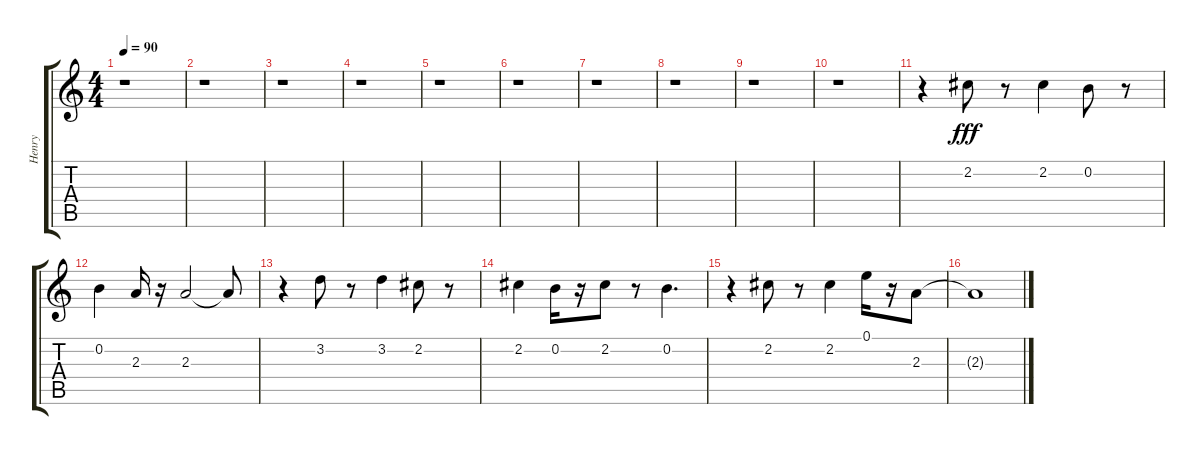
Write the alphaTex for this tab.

\track ("Henry" "Henry") {instrument overdrivenguitar}
\staff {score tabs}
\tuning (E4 B3 G3 D3 A2 E2) {hide}
\ts (4 4)
\tempo 90
\clef g2
\ks c
r.1{dy fff} |
r.1 |
r.1 |
r.1 |
r.1 |
r.1 |
r.1 |
r.1 |
r.1 |
r.1 |
r.4 2.2.8 r.8 2.2.4 0.2.8 r.8 |
0.2.4 2.3.16 r.16 2.3.2 2.3{t}.8 |
r.4 3.2.8 r.8 3.2.4 2.2.8 r.8 |
2.2.4 0.2.16 r.16 2.2.8 r.8 0.2.4{d} |
r.4 2.2.8 r.8 2.2.4 0.1.16 r.16 2.3.8 |
2.3{t}.1
